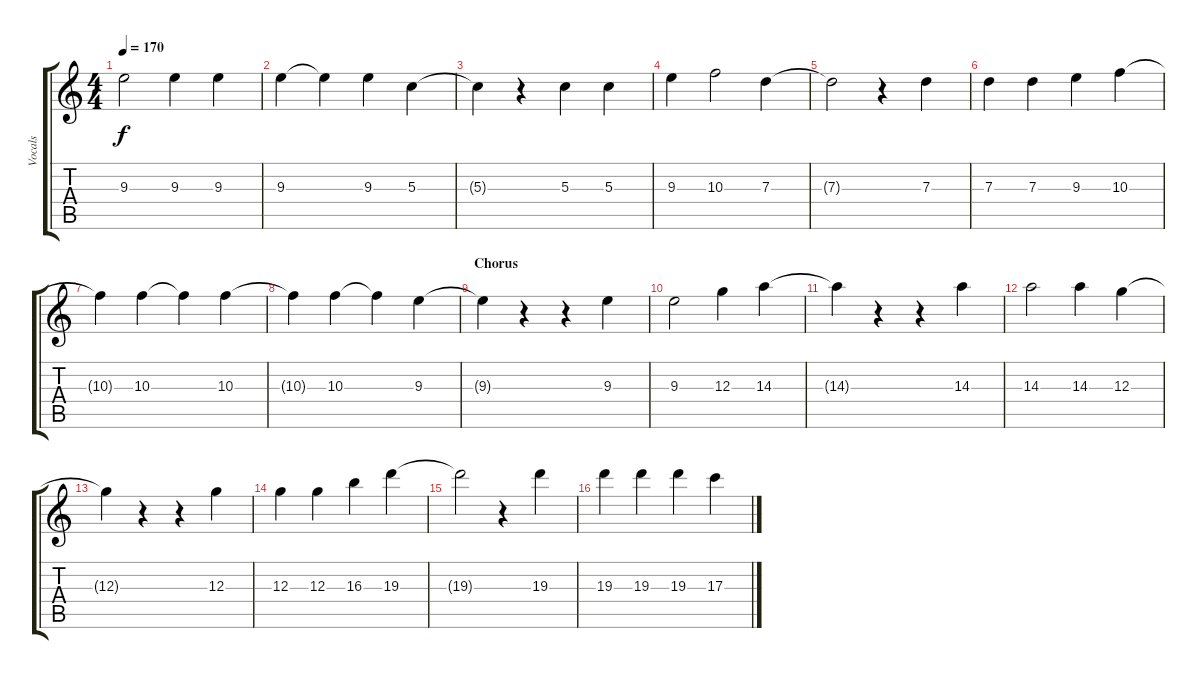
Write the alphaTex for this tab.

\track ("Vocals" "Vocals") {instrument contrabass}
\staff {score tabs}
\tuning (E4 B3 G3 D3 A2 E2) {hide}
\ts (4 4)
\tempo 170
\clef g2
\ks c
9.3{t}.2{dy f} 9.3.4 9.3.4 |
9.3.4 9.3{t}.4 9.3.4 5.3.4 |
5.3{t}.4 r.4 5.3.4 5.3.4 |
9.3.4 10.3.2 7.3.4 |
7.3{t}.2 r.4 7.3.4 |
7.3.4 7.3.4 9.3.4 10.3.4 |
10.3{t}.4 10.3.4 10.3{t}.4 10.3.4 |
10.3{t}.4 10.3.4 10.3{t}.4 9.3.4 |
\section ("" "Chorus")
9.3{t}.4 r.4 r.4 9.3.4 |
9.3.2 12.3.4 14.3.4 |
14.3{t}.4 r.4 r.4 14.3.4 |
14.3.2 14.3.4 12.3.4 |
12.3{t}.4 r.4 r.4 12.3.4 |
12.3.4 12.3.4 16.3.4 19.3.4 |
19.3{t}.2 r.4 19.3.4 |
19.3.4 19.3.4 19.3.4 17.3.4
